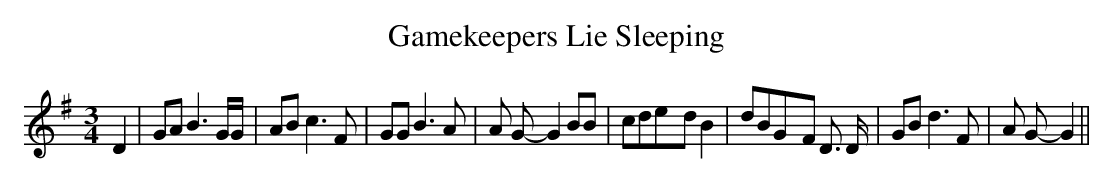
X:1
T:Gamekeepers Lie Sleeping
M:3/4
L:1/8
K:G
 D2| GA B3 G/2G/2| AB c3 F| GG B3 A| A G- G2 BB| cde-d B2| dBG-F D3/2 D/2|\
 GB d3 F| A G- G2||
